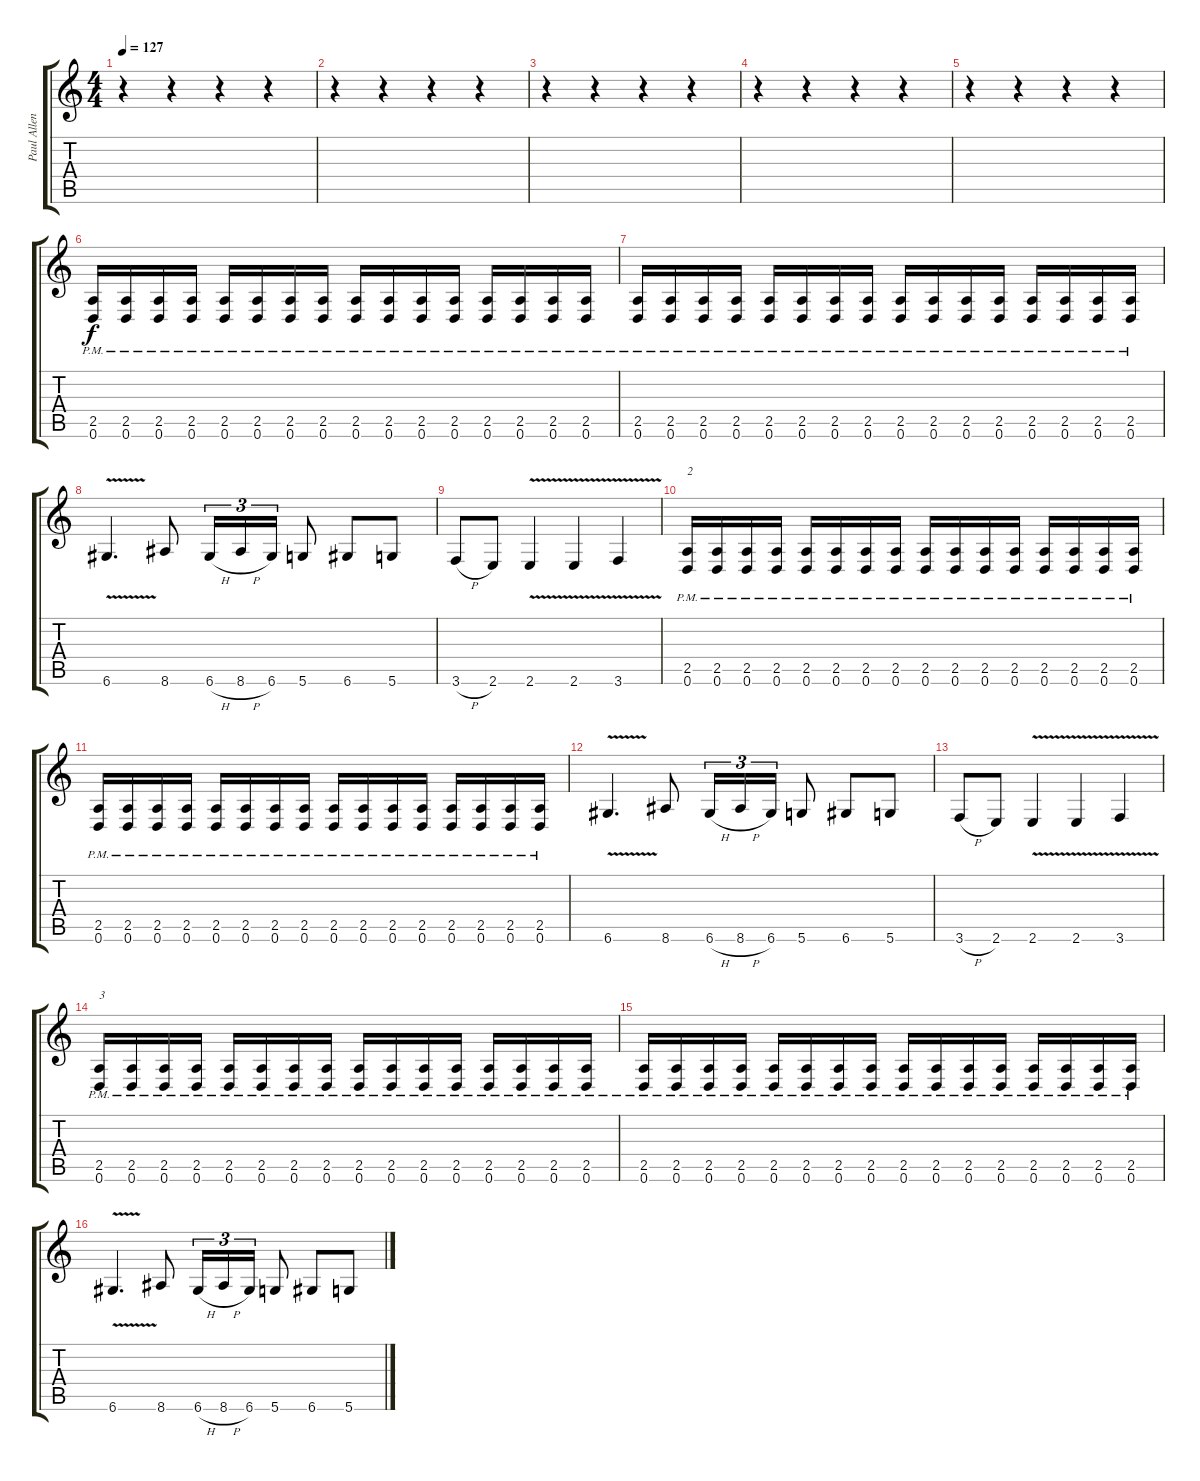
\track ("Paul Allender" "Paul Allen") {instrument distortionguitar}
\staff {score tabs}
\tuning (D4 A3 F3 C3 G2 D2) {hide}
\ts (4 4)
\tempo 127
\clef g2
\ks c
r.4{dy f} r.4 r.4 r.4 |
r.4 r.4 r.4 r.4 |
r.4 r.4 r.4 r.4 |
r.4 r.4 r.4 r.4 |
r.4 r.4 r.4 r.4 |
(2.5{pm} 0.6{pm}).16 (2.5{pm} 0.6{pm}).16 (2.5{pm} 0.6{pm}).16 (2.5{pm} 0.6{pm}).16 (2.5{pm} 0.6{pm}).16 (2.5{pm} 0.6{pm}).16 (2.5{pm} 0.6{pm}).16 (2.5{pm} 0.6{pm}).16 (2.5{pm} 0.6{pm}).16 (2.5{pm} 0.6{pm}).16 (2.5{pm} 0.6{pm}).16 (2.5{pm} 0.6{pm}).16 (2.5{pm} 0.6{pm}).16 (2.5{pm} 0.6{pm}).16 (2.5{pm} 0.6{pm}).16 (2.5{pm} 0.6{pm}).16 |
(2.5{pm} 0.6{pm}).16 (2.5{pm} 0.6{pm}).16 (2.5{pm} 0.6{pm}).16 (2.5{pm} 0.6{pm}).16 (2.5{pm} 0.6{pm}).16 (2.5{pm} 0.6{pm}).16 (2.5{pm} 0.6{pm}).16 (2.5{pm} 0.6{pm}).16 (2.5{pm} 0.6{pm}).16 (2.5{pm} 0.6{pm}).16 (2.5{pm} 0.6{pm}).16 (2.5{pm} 0.6{pm}).16 (2.5{pm} 0.6{pm}).16 (2.5{pm} 0.6{pm}).16 (2.5{pm} 0.6{pm}).16 (2.5{pm} 0.6{pm}).16 |
6.6{v}.4{d} 8.6.8 6.6{h}.16{tu (3 2)} 8.6{h}.16{tu (3 2)} 6.6.16{tu (3 2)} 5.6.8 6.6.8 5.6.8 |
3.6{h}.8 2.6.8 2.6{v}.4 2.6{v}.4 3.6{v}.4 |
(2.5{pm} 0.6{pm}).16{txt "2"} (2.5{pm} 0.6{pm}).16 (2.5{pm} 0.6{pm}).16 (2.5{pm} 0.6{pm}).16 (2.5{pm} 0.6{pm}).16 (2.5{pm} 0.6{pm}).16 (2.5{pm} 0.6{pm}).16 (2.5{pm} 0.6{pm}).16 (2.5{pm} 0.6{pm}).16 (2.5{pm} 0.6{pm}).16 (2.5{pm} 0.6{pm}).16 (2.5{pm} 0.6{pm}).16 (2.5{pm} 0.6{pm}).16 (2.5{pm} 0.6{pm}).16 (2.5{pm} 0.6{pm}).16 (2.5{pm} 0.6{pm}).16 |
(2.5{pm} 0.6{pm}).16 (2.5{pm} 0.6{pm}).16 (2.5{pm} 0.6{pm}).16 (2.5{pm} 0.6{pm}).16 (2.5{pm} 0.6{pm}).16 (2.5{pm} 0.6{pm}).16 (2.5{pm} 0.6{pm}).16 (2.5{pm} 0.6{pm}).16 (2.5{pm} 0.6{pm}).16 (2.5{pm} 0.6{pm}).16 (2.5{pm} 0.6{pm}).16 (2.5{pm} 0.6{pm}).16 (2.5{pm} 0.6{pm}).16 (2.5{pm} 0.6{pm}).16 (2.5{pm} 0.6{pm}).16 (2.5{pm} 0.6{pm}).16 |
6.6{v}.4{d} 8.6.8 6.6{h}.16{tu (3 2)} 8.6{h}.16{tu (3 2)} 6.6.16{tu (3 2)} 5.6.8 6.6.8 5.6.8 |
3.6{h}.8 2.6.8 2.6{v}.4 2.6{v}.4 3.6{v}.4 |
(2.5{pm} 0.6{pm}).16{txt "3"} (2.5{pm} 0.6{pm}).16 (2.5{pm} 0.6{pm}).16 (2.5{pm} 0.6{pm}).16 (2.5{pm} 0.6{pm}).16 (2.5{pm} 0.6{pm}).16 (2.5{pm} 0.6{pm}).16 (2.5{pm} 0.6{pm}).16 (2.5{pm} 0.6{pm}).16 (2.5{pm} 0.6{pm}).16 (2.5{pm} 0.6{pm}).16 (2.5{pm} 0.6{pm}).16 (2.5{pm} 0.6{pm}).16 (2.5{pm} 0.6{pm}).16 (2.5{pm} 0.6{pm}).16 (2.5{pm} 0.6{pm}).16 |
(2.5{pm} 0.6{pm}).16 (2.5{pm} 0.6{pm}).16 (2.5{pm} 0.6{pm}).16 (2.5{pm} 0.6{pm}).16 (2.5{pm} 0.6{pm}).16 (2.5{pm} 0.6{pm}).16 (2.5{pm} 0.6{pm}).16 (2.5{pm} 0.6{pm}).16 (2.5{pm} 0.6{pm}).16 (2.5{pm} 0.6{pm}).16 (2.5{pm} 0.6{pm}).16 (2.5{pm} 0.6{pm}).16 (2.5{pm} 0.6{pm}).16 (2.5{pm} 0.6{pm}).16 (2.5{pm} 0.6{pm}).16 (2.5{pm} 0.6{pm}).16 |
6.6{v}.4{d} 8.6.8 6.6{h}.16{tu (3 2)} 8.6{h}.16{tu (3 2)} 6.6.16{tu (3 2)} 5.6.8 6.6.8 5.6.8
